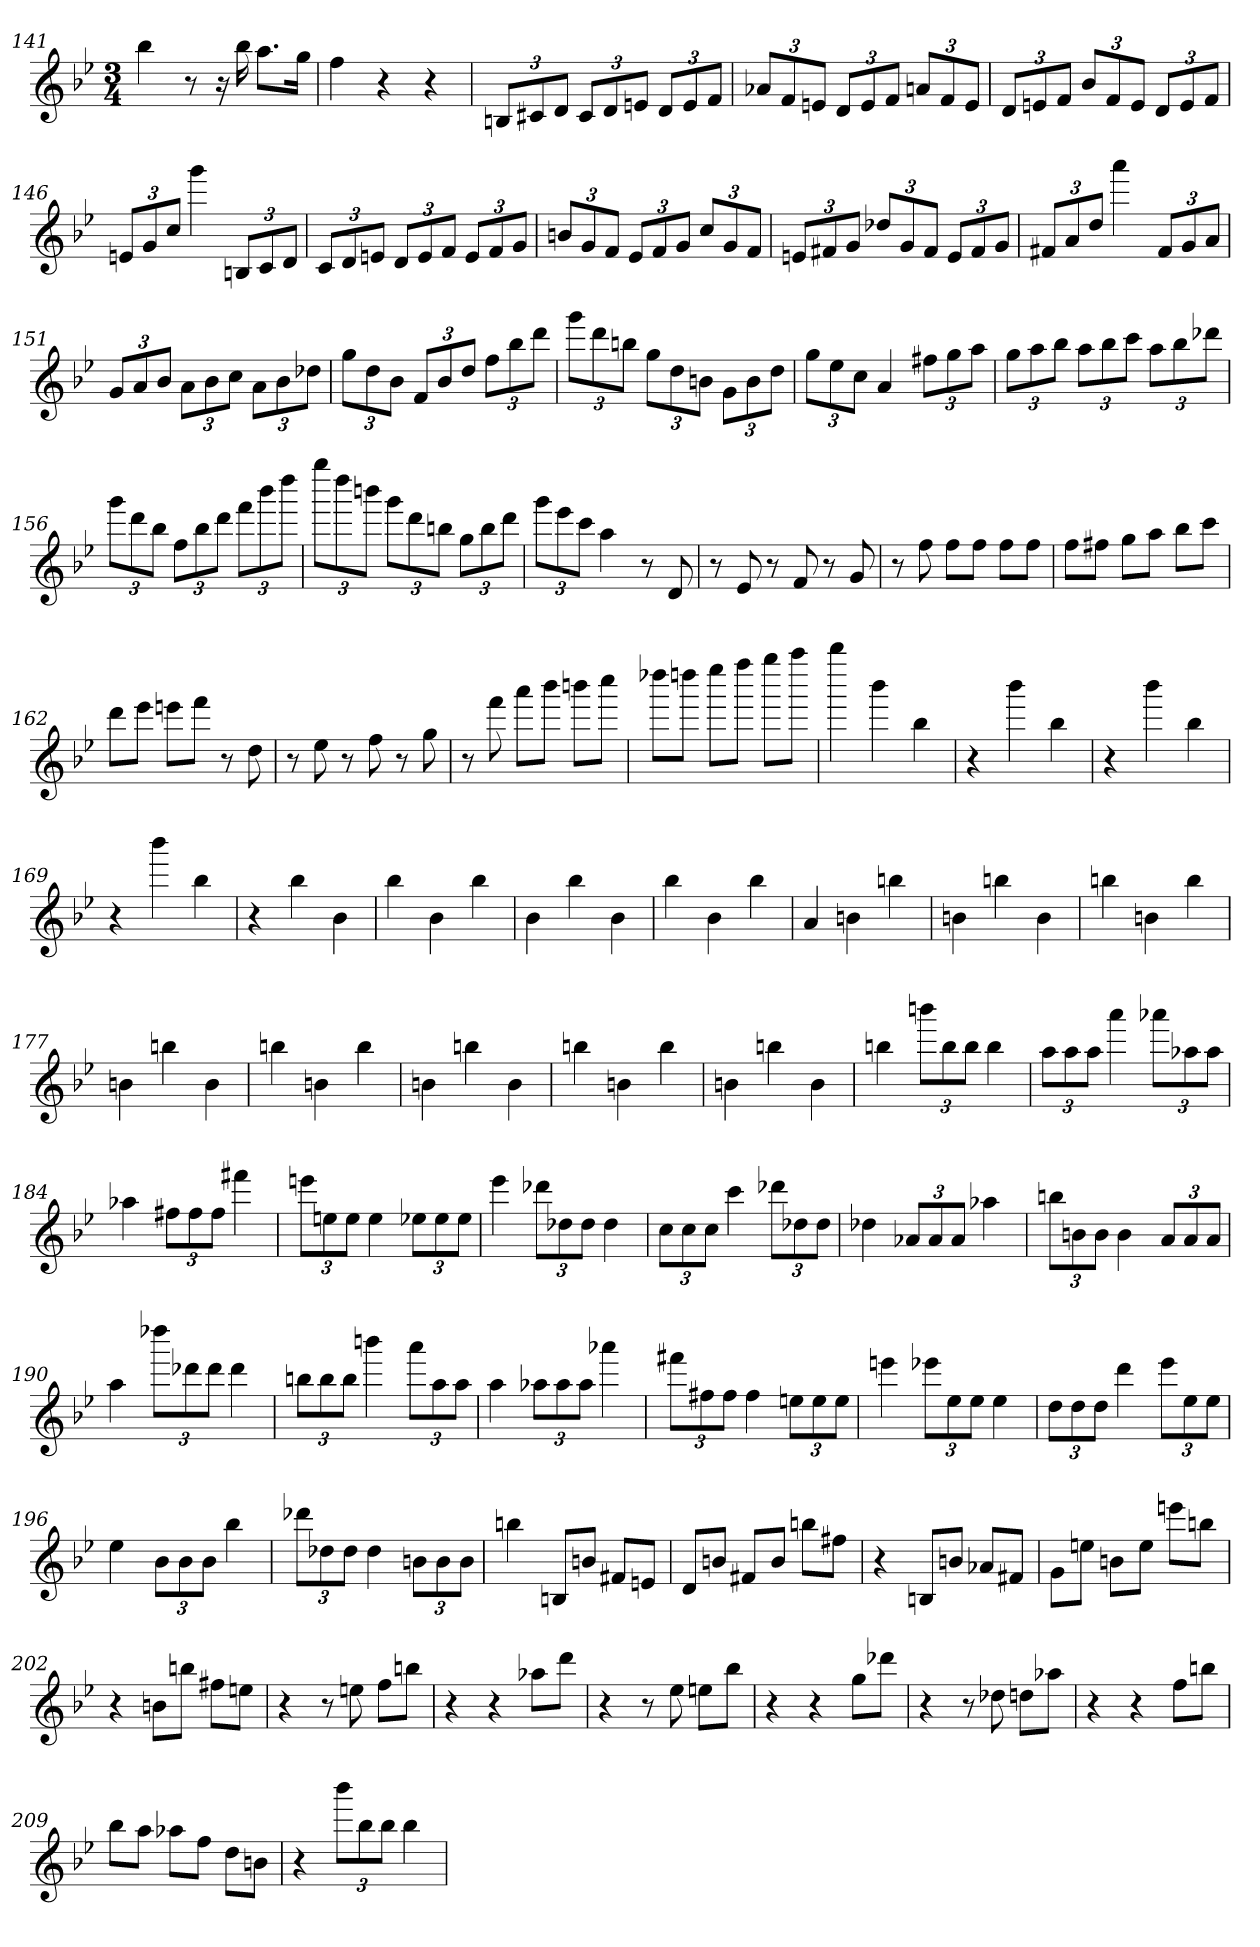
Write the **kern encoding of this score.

**kern
*part1
*staff1
*clefG2
*k[b-e-]
*B-:
*M3/4
=141
4bb-
8r
16r
16bb-
8.aa\L
16gg\Jk
=142
4ff
4r
4r
=143
12Bn/L
12c#X/
12d/J
12c#/L
12d/
12en/J
12d/L
12e/
12f/J
=144
12a-X/L
12f/
12en/J
12d/L
12e/
12f/J
12an/L
12f/
12e/J
=145
12d/L
12en/
12f/J
12b-/L
12f/
12e/J
12d/L
12e/
12f/J
=146
12en/L
12g/
12cc/J
4ggg
12Bn/L
12c/
12d/J
=147
12c/L
12d/
12en/J
12d/L
12e/
12f/J
12e/L
12f/
12g/J
=148
12bn/L
12g/
12f/J
12e-/L
12f/
12g/J
12cc/L
12g/
12f/J
=149
12en/L
12f#X/
12g/J
12dd-X/L
12g/
12f#/J
12e/L
12f#/
12g/J
=150
12f#X/L
12a/
12dd/J
4aaa
12f#/L
12g/
12a/J
=151
12g/L
12a/
12b-/J
12a\L
12b-\
12cc\J
12a\L
12b-\
12dd-X\J
=152
12gg\L
12dd\
12b-\J
12f/L
12b-/
12dd/J
12ff\L
12bb-\
12ddd\J
=153
12ggg\L
12ddd\
12bbn\J
12gg\L
12dd\
12bn\J
12g\L
12b\
12dd\J
=154
12gg\L
12ee-\
12cc\J
4a
12ff#X\L
12gg\
12aa\J
=155
12gg\L
12aa\
12bb-\J
12aa\L
12bb-\
12ccc\J
12aa\L
12bb-\
12ddd-X\J
=156
12ggg\L
12ddd\
12bb-\J
12ff\L
12bb-\
12ddd\J
12fff\L
12bbb-\
12dddd\J
=157
12gggg\L
12dddd\
12bbbn\J
12ggg\L
12ddd\
12bbn\J
12gg\L
12bb\
12ddd\J
=158
12ggg\L
12eee-\
12ccc\J
4aa
8r
8d
=159
8r
8e-
8r
8f
8r
8g
=160
8r
8ff
8ff\L
8ff\J
8ff\L
8ff\J
=161
8ff\L
8ff#X\J
8gg\L
8aa\J
8bb-\L
8ccc\J
=162
8ddd\L
8eee-\J
8eeen\L
8fff\J
8r
8dd
=163
8r
8ee-
8r
8ff
8r
8gg
=164
8r
8fff
8aaa\L
8bbb-\J
8bbbn\L
8cccc\J
=165
8dddd-X\L
8ddddn\J
8eeee-\L
8ffff\J
8gggg\L
8aaaa\J
=166
4bbbb-
4bbb-
4bb-
=167
4r
4bbb-
4bb-
=168
4r
4bbb-
4bb-
=169
4r
4bbb-
4bb-
=170
4r
4bb-
4b-
=171
4bb-
4b-
4bb-
=172
4b-
4bb-
4b-
=173
4bb-
4b-
4bb-
=174
4a
4bn
4bbn
=175
4bn
4bbn
4b
=176
4bbn
4bn
4bb
=177
4bn
4bbn
4b
=178
4bbn
4bn
4bb
=179
4bn
4bbn
4b
=180
4bbn
4bn
4bb
=181
4bn
4bbn
4b
=182
4bbn
12bbbn\L
12bb\
12bb\J
4bb
=183
12aa\L
12aa\
12aa\J
4aaa
12aaa-X\L
12aa-X\
12aa-\J
=184
4aa-X
12ff#X\L
12ff#\
12ff#\J
4fff#X
=185
12eeen\L
12een\
12ee\J
4ee
12ee-X\L
12ee-\
12ee-\J
=186
4eee-
12ddd-X\L
12dd-X\
12dd-\J
4dd-
=187
12cc\L
12cc\
12cc\J
4ccc
12ddd-X\L
12dd-X\
12dd-\J
=188
4dd-X
12a-X/L
12a-/
12a-/J
4aa-X
=189
12bbn\L
12bn\
12b\J
4b
12a/L
12a/
12a/J
=190
4aa
12dddd-X\L
12ddd-X\
12ddd-\J
4ddd-
=191
12bbn\L
12bb\
12bb\J
4bbbn
12aaa\L
12aa\
12aa\J
=192
4aa
12aa-X\L
12aa-\
12aa-\J
4aaa-X
=193
12fff#X\L
12ff#X\
12ff#\J
4ff#
12een\L
12ee\
12ee\J
=194
4eeen
12eee-X\L
12ee-\
12ee-\J
4ee-
=195
12dd\L
12dd\
12dd\J
4ddd
12eee-\L
12ee-\
12ee-\J
=196
4ee-
12b-\L
12b-\
12b-\J
4bb-
=197
12ddd-X\L
12dd-X\
12dd-\J
4dd-
12bn\L
12b\
12b\J
=198
4bbn
8Bn/L
8bn/J
8f#X/L
8en/J
=199
8d/L
8bn/J
8f#X/L
8b/J
8bbn\L
8ff#X\J
=200
4r
8Bn/L
8bn/J
8a-X/L
8f#X/J
=201
8g\L
8een\J
8bn\L
8ee\J
8eeen\L
8bbn\J
=202
4r
8bn\L
8bbn\J
8ff#X\L
8een\J
=203
4r
8r
8een
8ff\L
8bbn\J
=204
4r
4r
8aa-X\L
8ddd\J
=205
4r
8r
8ee-
8een\L
8bb-\J
=206
4r
4r
8gg\L
8ddd-X\J
=207
4r
8r
8dd-X
8ddn\L
8aa-X\J
=208
4r
4r
8ff\L
8bbn\J
=209
8bb-\L
8aa\J
8aa-X\L
8ff\J
8dd\L
8bn\J
=210
4r
12bbb-\L
12bb-\
12bb-\J
4bb-
=
*-
